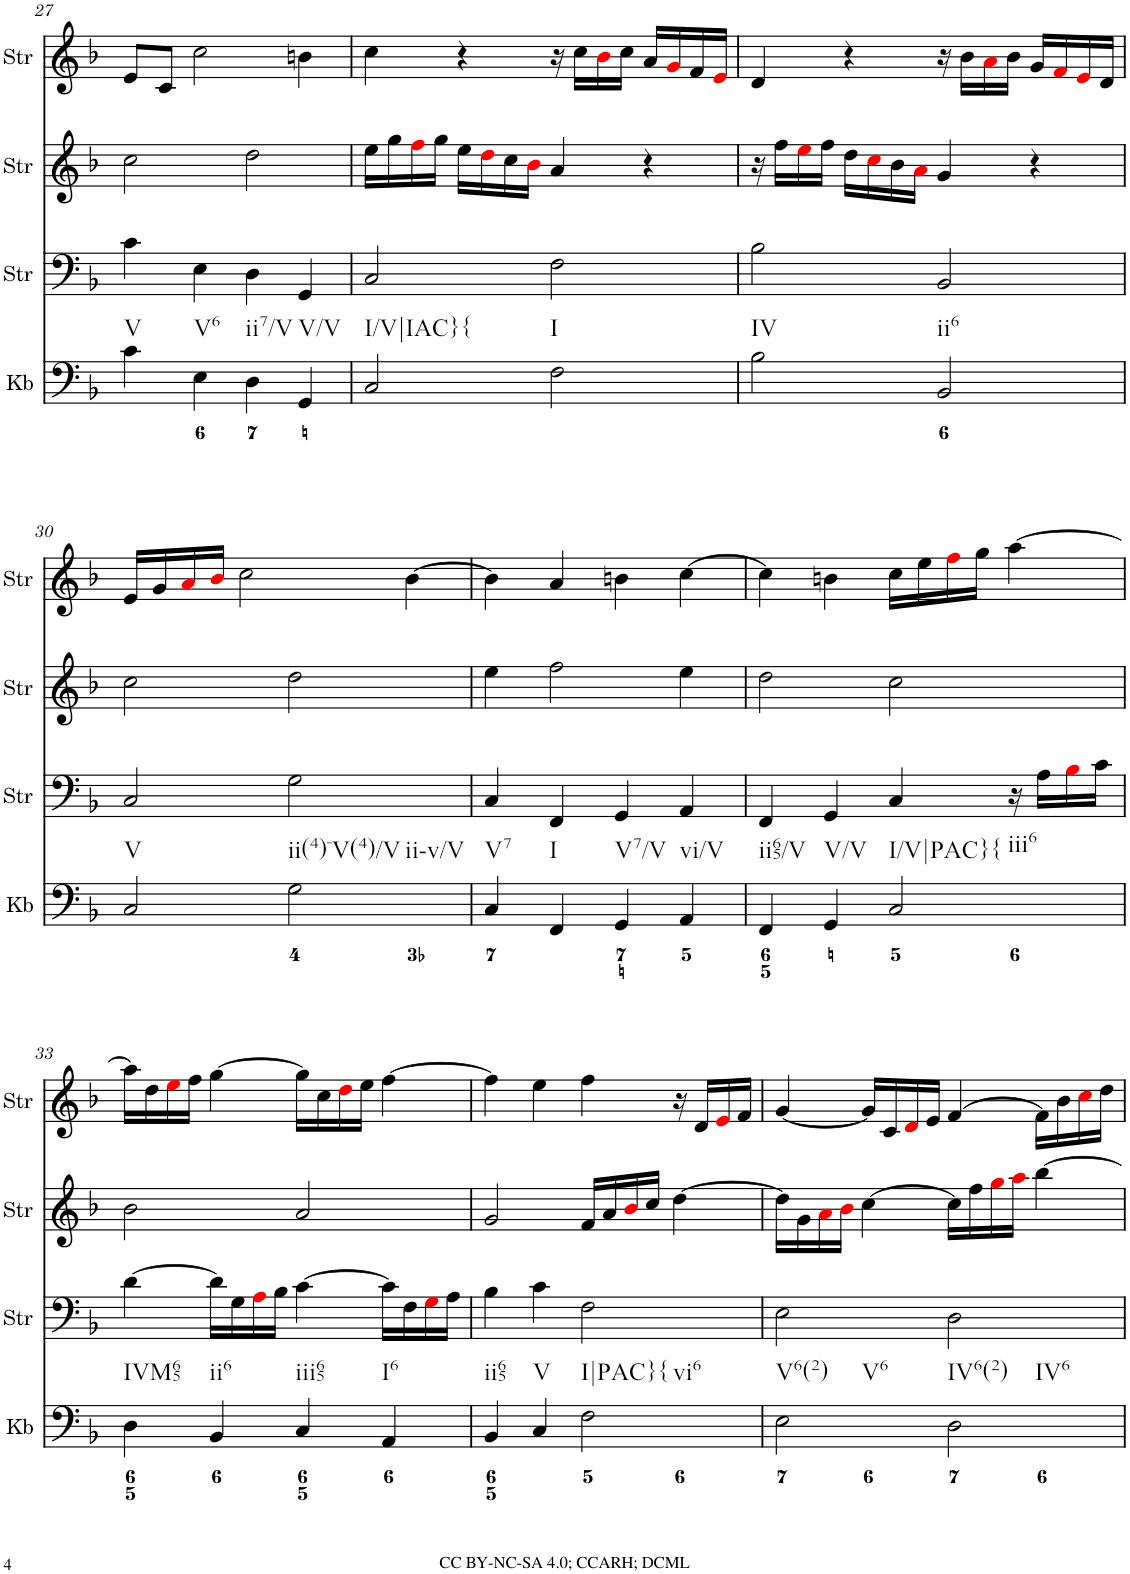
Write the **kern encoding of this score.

**kern	**kern	**kern	**kern
*part4	*part3	*part2	*part1
*staff4	*staff3	*staff2	*staff1
*I"Keyboard	*I"StringInstrument	*I"StringInstrument	*I"StringInstrument
*I'Kb	*I'Str	*I'Str	*I'Str
!!LO:PB:g=z
*clefF4	*clefF4	*clefG2	*clefG2
*k[b-]	*k[b-]	*k[b-]	*k[b-]
*M4/4	*M4/4	*M4/4	*M4/4
=27	=27	=27	=27
!LO:TX:b:t=V	!	!	!
4c\	4c\	2cc\	8e/L
.	.	.	8c/J
!LO:TX:b:t=V6	!	!	!
4E\	4E\	.	2cc\
!LO:TX:b:t=ii7/V	!	!	!
4D\	4D\	2dd\	.
!LO:TX:b:t=V/V	!	!	!
4GG/	4GG/	.	4bn\
=28	=28	=28	=28
!LO:TX:b:t=I/V|IAC}{	!	!	!
2C/	2C/	16ee\LL	4cc\
.	.	16gg\	.
.	.	16ffi\	.
.	.	16gg\JJ	.
.	.	16ee\LL	4r
.	.	16ddi\	.
.	.	16cc\	.
.	.	16b-i\JJ	.
!LO:TX:b:t=I	!	!	!
2F\	2F\	4a/	16r
.	.	.	16cc\LL
.	.	.	16b-i\
.	.	.	16cc\JJ
.	.	4r	16a/LL
.	.	.	16gi/
.	.	.	16f/
.	.	.	16ei/JJ
=29	=29	=29	=29
!LO:TX:b:t=IV	!	!	!
2B-\	2B-\	16r	4d/
.	.	16ff\LL	.
.	.	16eei\	.
.	.	16ff\JJ	.
.	.	16dd\LL	4r
.	.	16cci\	.
.	.	16b-\	.
.	.	16ai\JJ	.
!LO:TX:b:t=ii6	!	!	!
2BB-/	2BB-/	4g/	16r
.	.	.	16b-\LL
.	.	.	16ai\
.	.	.	16b-\JJ
.	.	4r	16g/LL
.	.	.	16fi/
.	.	.	16ei/
.	.	.	16d/JJ
!!LO:LB:g=z
=30	=30	=30	=30
!LO:TX:b:t=V	!	!	!
2C/	2C/	2cc\	16e/LL
.	.	.	16g/
.	.	.	16ai/
.	.	.	16b-i/JJ
.	.	.	2cc\
!LO:TX:b:t=ii(4)-V(4)/V	!	!	!
!LO:TX:b:t=ii-v/V	!	!	!
2G\	2G\	2dd\	.
.	.	.	[4b-\
=31	=31	=31	=31
!LO:TX:b:t=V7	!	!	!
4C/	4C/	4ee\	4b-\]
!LO:TX:b:t=I	!	!	!
4FF/	4FF/	2ff\	4a/
!LO:TX:b:t=V7/V	!	!	!
4GG/	4GG/	.	4bn\
!LO:TX:b:t=vi/V	!	!	!
4AA/	4AA/	4ee\	[4cc\
=32	=32	=32	=32
!LO:TX:b:t=ii65/V	!	!	!
4FF/	4FF/	2dd\	4cc\]
!LO:TX:b:t=V/V	!	!	!
4GG/	4GG/	.	4bn\
!LO:TX:b:t=I/V|PAC}{	!	!	!
!LO:TX:b:t=iii6	!	!	!
2C/	4C/	2cc\	16cc\LL
.	.	.	16ee\
.	.	.	16ffi\
.	.	.	16gg\JJ
.	16r	.	[4aa\
.	16A\LL	.	.
.	16B-i\	.	.
.	16c\JJ	.	.
!!LO:LB:g=z
=33	=33	=33	=33
!LO:TX:b:t=IVM65	!	!	!
4D\	[4d\	2b-\	16aa\LL]
.	.	.	16dd\
.	.	.	16eei\
.	.	.	16ff\JJ
!LO:TX:b:t=ii6	!	!	!
4BB-/	16d\LL]	.	[4gg\
.	16G\	.	.
.	16Ai\	.	.
.	16B-\JJ	.	.
!LO:TX:b:t=iii65	!	!	!
4C/	[4c\	2a/	16gg\LL]
.	.	.	16cc\
.	.	.	16ddi\
.	.	.	16ee\JJ
!LO:TX:b:t=I6	!	!	!
4AA/	16c\LL]	.	[4ff\
.	16F\	.	.
.	16Gi\	.	.
.	16A\JJ	.	.
=34	=34	=34	=34
!LO:TX:b:t=ii65	!	!	!
4BB-/	4B-\	2g/	4ff\]
!LO:TX:b:t=V	!	!	!
4C/	4c\	.	4ee\
!LO:TX:b:t=I|PAC}{	!	!	!
!LO:TX:b:t=vi6	!	!	!
2F\	2F\	16f/LL	4ff\
.	.	16a/	.
.	.	16b-i/	.
.	.	16cc/JJ	.
.	.	[4dd\	16r
.	.	.	16d/LL
.	.	.	16ei/
.	.	.	16f/JJ
=35	=35	=35	=35
!LO:TX:b:t=V6(2)	!	!	!
!LO:TX:b:t=V6	!	!	!
2E\	2E\	16dd\LL]	[4g/
.	.	16g\	.
.	.	16ai\	.
.	.	16b-i\JJ	.
.	.	[4cc\	16g/LL]
.	.	.	16c/
.	.	.	16di/
.	.	.	16e/JJ
!LO:TX:b:t=IV6(2)	!	!	!
!LO:TX:b:t=IV6	!	!	!
2D\	2D\	16cc\LL]	[4f/
.	.	16ff\	.
.	.	16ggi\	.
.	.	16aai\JJ	.
.	.	[4bb-\	16f\LL]
.	.	.	16b-\
.	.	.	16cci\
.	.	.	16dd\JJ
=	=	=	=
*-	*-	*-	*-
